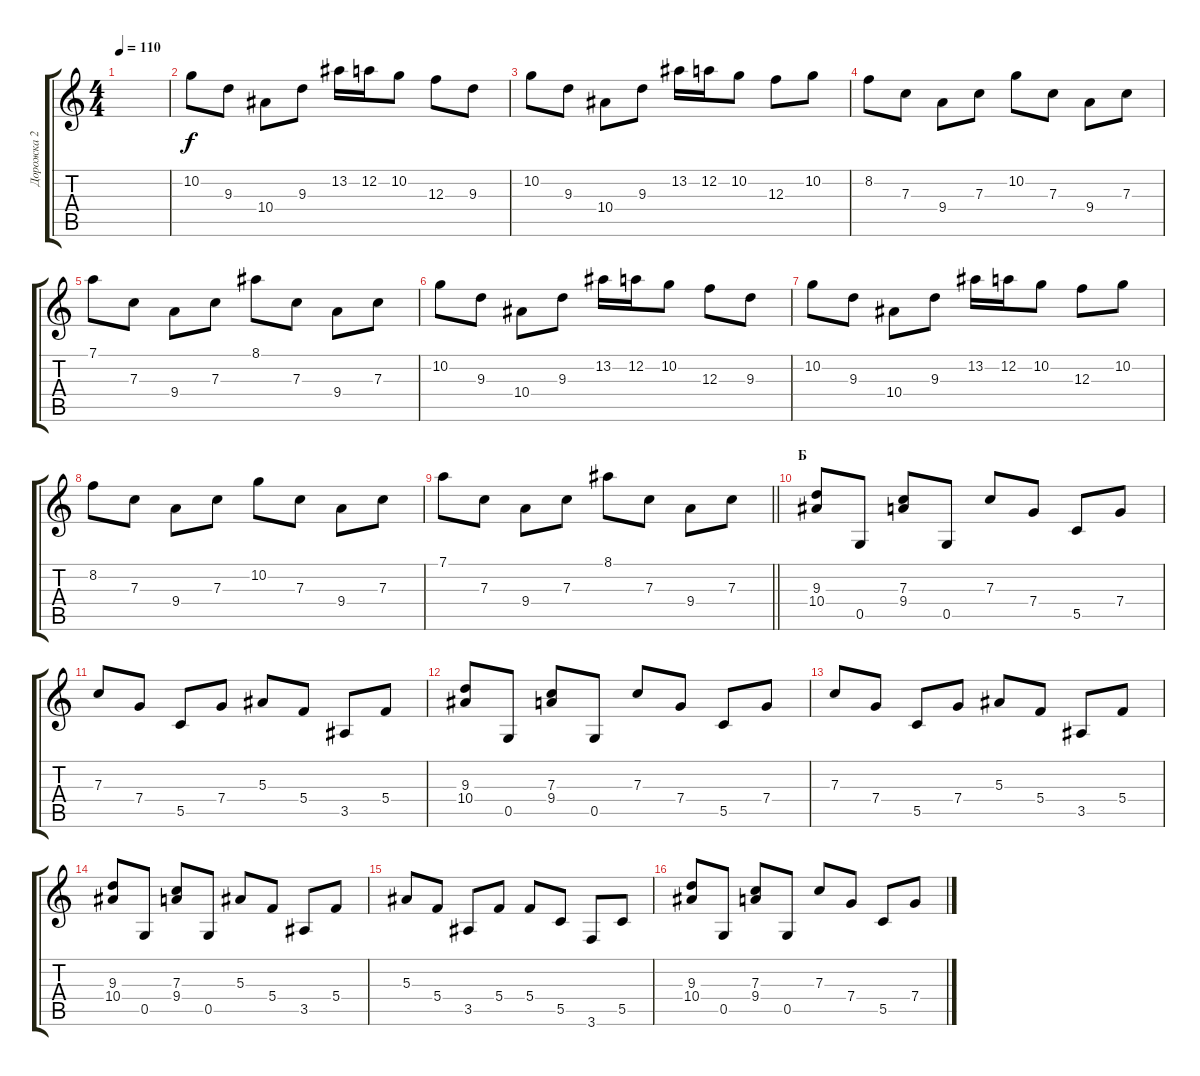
\track ("Дорожка 2" "Дорожка 2") {instrument acousticguitarsteel}
\staff {score tabs}
\tuning (D4 A3 F3 C3 G2 D2) {hide}
\ts (4 4)
\tempo 110
\clef g2
\ks c
|
10.2.8 9.3.8 10.4.8 9.3.8 13.2.16 12.2.16 10.2.8 12.3.8 9.3.8 |
10.2.8 9.3.8 10.4.8 9.3.8 13.2.16 12.2.16 10.2.8 12.3.8 10.2.8 |
8.2.8 7.3.8 9.4.8 7.3.8 10.2.8 7.3.8 9.4.8 7.3.8 |
7.1.8 7.3.8 9.4.8 7.3.8 8.1.8 7.3.8 9.4.8 7.3.8 |
10.2.8 9.3.8 10.4.8 9.3.8 13.2.16 12.2.16 10.2.8 12.3.8 9.3.8 |
10.2.8 9.3.8 10.4.8 9.3.8 13.2.16 12.2.16 10.2.8 12.3.8 10.2.8 |
8.2.8 7.3.8 9.4.8 7.3.8 10.2.8 7.3.8 9.4.8 7.3.8 |
\barLineRight lightlight
7.1.8 7.3.8 9.4.8 7.3.8 8.1.8 7.3.8 9.4.8 7.3.8 |
\section ("" "Б")
(9.3 10.4).8 0.5.8 (7.3 9.4).8 0.5.8 7.3.8 7.4.8 5.5.8 7.4.8 |
7.3.8 7.4.8 5.5.8 7.4.8 5.3.8 5.4.8 3.5.8 5.4.8 |
(9.3 10.4).8 0.5.8 (7.3 9.4).8 0.5.8 7.3.8 7.4.8 5.5.8 7.4.8 |
7.3.8 7.4.8 5.5.8 7.4.8 5.3.8 5.4.8 3.5.8 5.4.8 |
(9.3 10.4).8 0.5.8 (7.3 9.4).8 0.5.8 5.3.8 5.4.8 3.5.8 5.4.8 |
5.3.8 5.4.8 3.5.8 5.4.8 5.4.8 5.5.8 3.6.8 5.5.8 |
(9.3 10.4).8 0.5.8 (7.3 9.4).8 0.5.8 7.3.8 7.4.8 5.5.8 7.4.8
